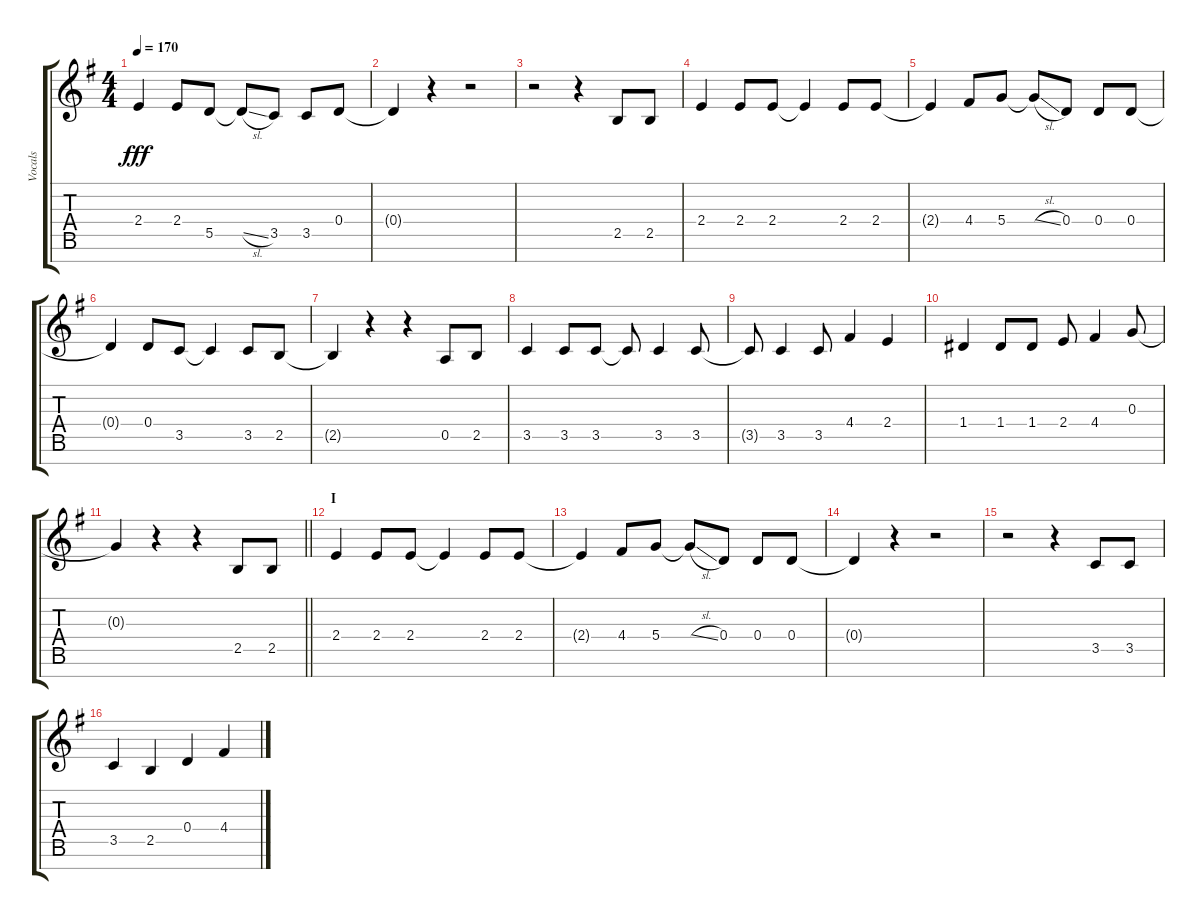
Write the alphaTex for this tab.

\track ("Vocals" "Vocals") {instrument voiceoohs}
\staff {score tabs}
\tuning (E5 B4 G4 D4 A3 E3 B2) {hide}
\ts (4 4)
\tempo 170
\clef g2
\ks g
2.4{t}.4{dy fff} 2.4.8 5.5.8 5.5{sl t}.8 3.5.8 3.5.8 0.4.8 |
0.4{t}.4 r.4 r.2 |
r.2 r.4 2.5.8 2.5.8 |
2.4.4 2.4.8 2.4.8 2.4{t}.4 2.4.8 2.4.8 |
2.4{t}.4 4.4.8 5.4.8 5.4{sl t}.8 0.4.8 0.4.8 0.4.8 |
0.4{t}.4 0.4.8 3.5.8 3.5{t}.4 3.5.8 2.5.8 |
2.5{t}.4 r.4 r.4 0.5.8 2.5.8 |
3.5.4 3.5.8 3.5.8 3.5{t}.8 3.5.4 3.5.8 |
3.5{t}.8 3.5.4 3.5.8 4.4.4 2.4.4 |
1.4.4 1.4.8 1.4.8 2.4.8 4.4.4 0.3.8 |
\barLineRight lightlight
0.3{t}.4 r.4 r.4 2.5.8 2.5.8 |
\section ("" "I")
2.4.4 2.4.8 2.4.8 2.4{t}.4 2.4.8 2.4.8 |
2.4{t}.4 4.4.8 5.4.8 5.4{sl t}.8 0.4.8 0.4.8 0.4.8 |
0.4{t}.4 r.4 r.2 |
r.2 r.4 3.5.8 3.5.8 |
3.5.4 2.5.4 0.4.4 4.4.4
